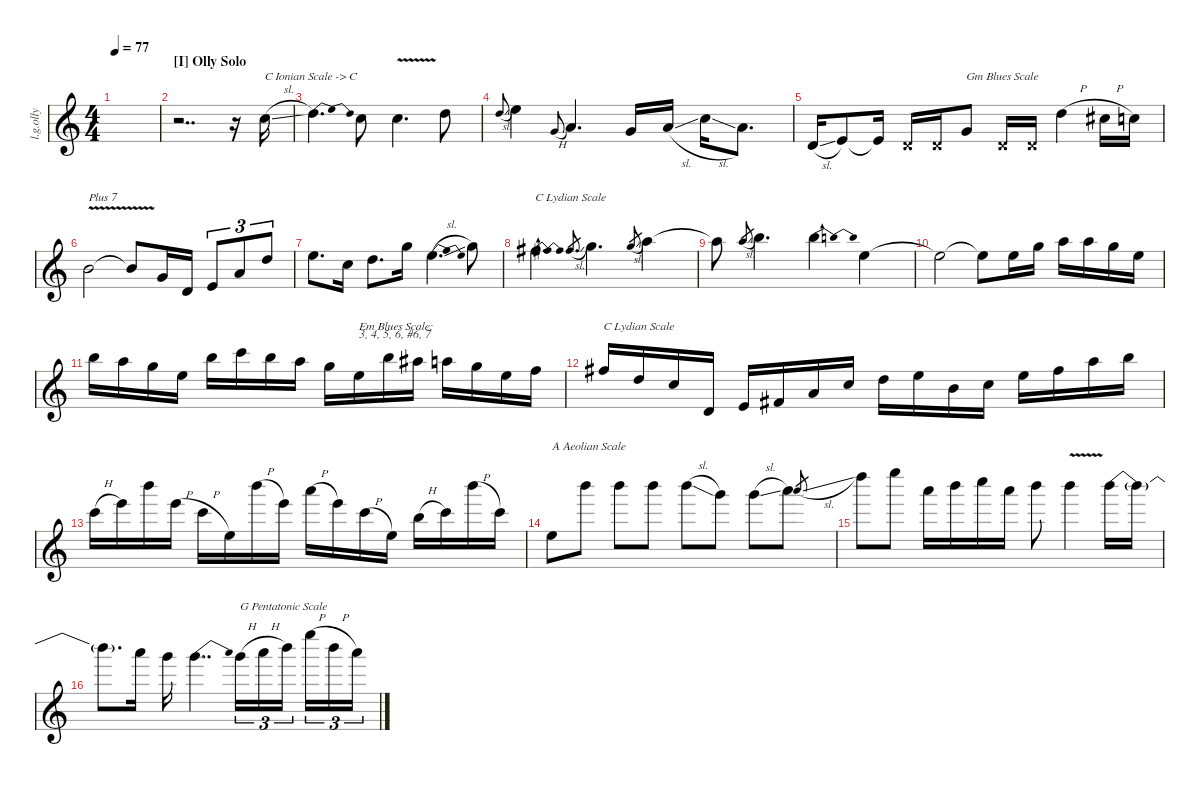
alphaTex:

\defaultSystemsLayout 4
\hideDynamics
\bracketExtendMode nobrackets
\otherSystemsTrackNameOrientation horizontal
\track ("Lead Guitar Olly Steele" "l.g.olly") {instrument distortionguitar}
\staff {score}
\tuning (E4 B3 G3 D3 A2 E2)
\ts (4 4)
\tempo 77
\clef g2
\ks c
|
\section ("I" "Olly Solo")
r.2{dd} r.16 5.3{sl}.16{txt "C Ionian Scale -> C"} |
7.3{be (bendrelease 30.599999999999998 0 31.2 4 33 4 36 0)}.4{d} 5.3.8 5.3{v}.4{d} 7.3.8 |
7.3{sl}.8{gr onbeat} 9.3.4 5.4{h}.8{gr onbeat} 7.4.4{d} 5.4.16 7.4{sl}.16 10.4{sl}.16 7.4.8{d} |
5.5{sl}.16 7.5.8 7.5{t}.16 0.4{x}.16 0.4{x}.16 5.4.8{txt "Gm Blues Scale"} 0.4{x}.16 0.4{x}.16 7.3{h}.4 6.3{h}.16 5.3.16 |
4.3{v}.2{txt "Plus 7"} 4.3{v t}.8 5.4.16 5.5.16 7.5{pm}.8{tu (3 2)} 7.4{pm}.8{tu (3 2)} 7.3{pm}.8{tu (3 2)} |
5.2.8{d} 5.3.16 7.3.8{d} 8.2.16 5.2{be (bendrelease 0.6 0 3.5999999999999996 2 9.6 2 12 0) sl}.4{d} 8.2.8 |
7.2{be (bendrelease 0 0 2.4 1 6 1 10.2 0)}.4{d txt "C Lydian Scale"} 7.2{sl}.8{d gr} 8.2.4{d} 8.2{sl}.8{gr} 10.2.4 |
10.2{t}.8 10.2{sl}.8{gr} 12.2.4{d} 12.2{be (bendrelease 0 0 4.2 1 8.4 1 10.799999999999999 0)}.4 9.3.4 |
9.3{t}.2 9.3{t}.8 9.3.16 12.3.16 10.2.16 10.2.16 12.3.16 9.3.16 |
12.2.16 10.2.16 12.3.16 9.3.16 12.2.16 13.2.16 12.2.16 10.2.16 12.3.16 9.3.16{txt "Em Blues Scale:\n3, 4, 5, 6, #6, 7"} 12.2.16 11.2.16 10.2.16 12.3.16 9.3.16 10.3.16 |
11.3.16{txt "C Lydian Scale"} 12.4.16 10.4.16 0.4.16 7.5.16 9.5.16 7.4.16 10.4.16 7.3.16 9.3.16 9.4.16 10.4.16 9.3.16 11.3.16 10.2.16 12.2.16 |
8.1{h}.16 12.1.16 19.1.16 12.1{h}.16 8.1{h}.16 0.1.16 19.1{h}.16 12.1.16 17.1{h}.16 12.1.16 8.1{h}.16 0.1.16 7.1{h}.16 8.1.16 19.1{h}.16 8.1.16 |
0.1.8{txt "A Aeolian Scale"} 19.1.8 19.1.8 19.1.8 19.1{sl}.8 15.1.8 15.1{sl}.8 17.1.8 17.1{sl}.8{gr} |
22.1.8 24.1.8 17.1.16 19.1.16 20.1.16 17.1.16 19.1.8 19.1{v}.4 19.1{be (bendrelease 0 0 12 2 29.4 2 48 0)}.16 19.1{t}.16 |
19.1{t}.8{d} 17.1.16 20.2.16 20.2{be (bend 0 0 15 4)}.4{dd} 15.1{h}.16{tu (3 2) txt "G Pentatonic Scale"} 17.1{h}.16{tu (3 2)} 19.1.16{tu (3 2)} 24.1{h}.16{tu (3 2)} 19.1{h}.16{tu (3 2)} 17.1.16{tu (3 2)}
